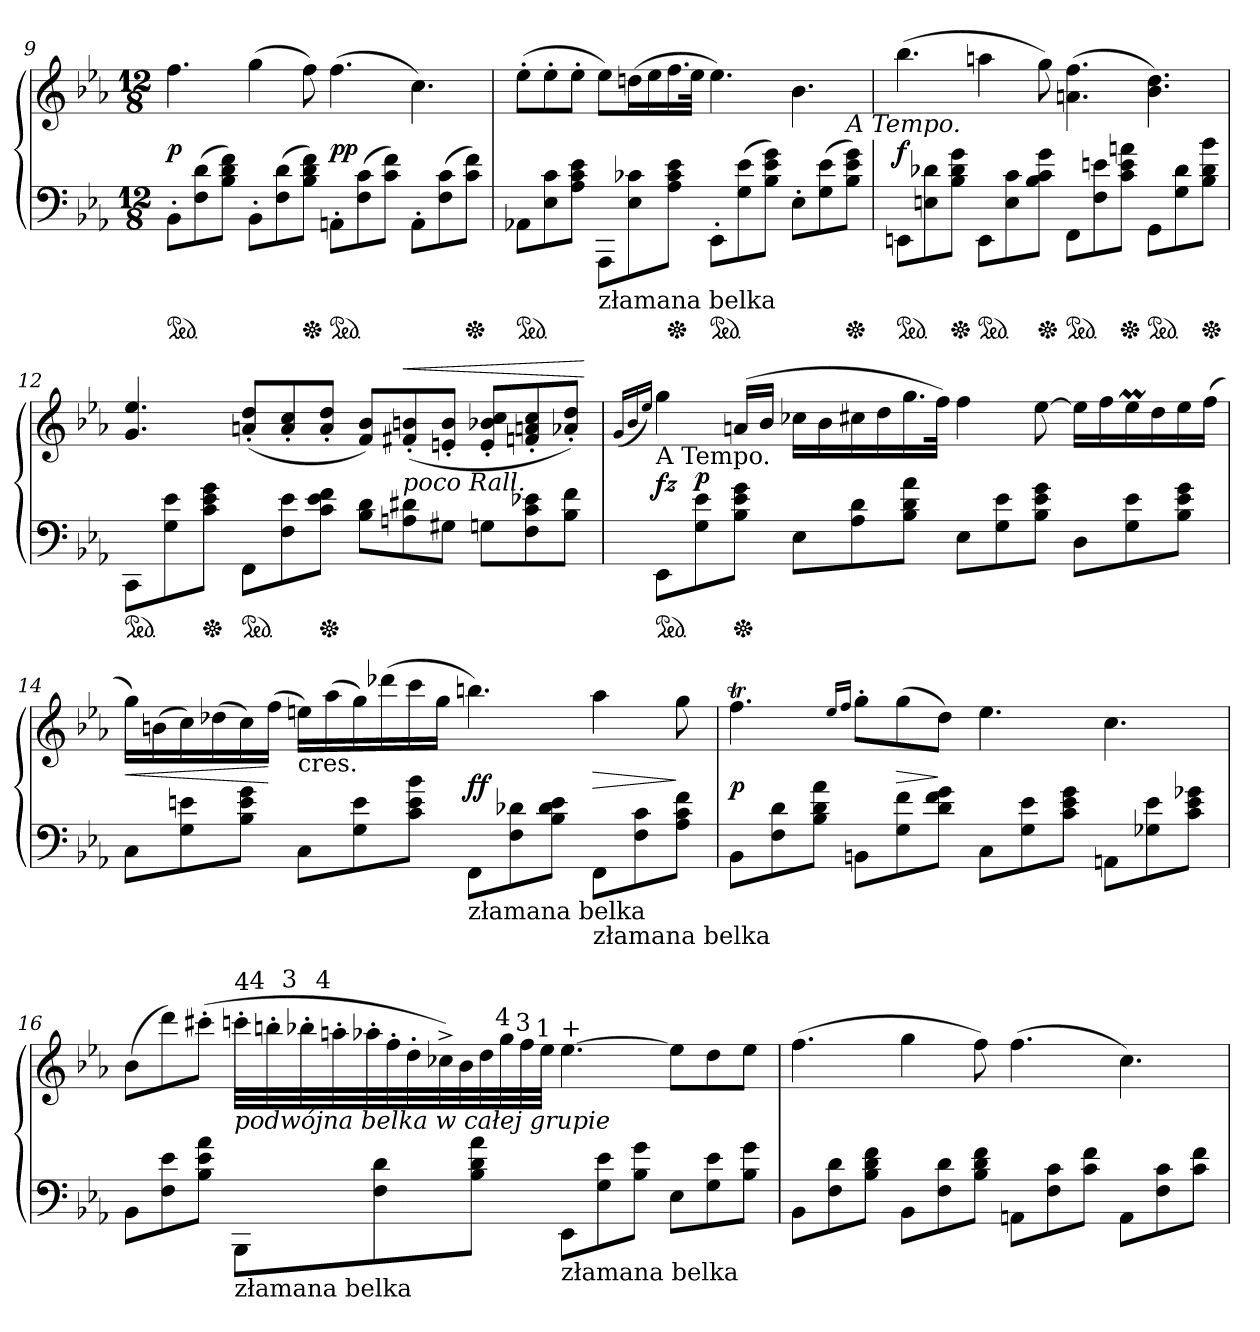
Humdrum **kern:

**kern	**kern	**dynam
*part1	*part1	*part1
*staff2	*staff1	*staff1/2
*clefF4	*clefG2	*
*k[b-e-a-]	*k[b-e-a-]	*
*M12/8	*M12/8	*
*ped	*	*
=9	=9	=9
8BB-'L	4.ff	p
(8F 8d	.	.
8B- 8d 8fJ)	.	.
8BB-'L	(4gg	.
(8F 8d	.	.
*Xped	*	*
8B- 8d 8fJ)	8ff)	.
*ped	*	*
8AAn'L	(4.ff	pp
(8F 8c	.	.
8c 8fJ)	.	.
8AA'L	4.cc)	.
(8F 8c	.	.
*Xped	*	*
8c 8fJ)	.	.
=10	=10	=10
!	!LO:TX:b:t=poco ritard.	!
*	*^	*
*ped	*	*	*
8AA-XL	(8ee-'L	1ryy	.
8E- 8c	8ee-'	.	.
8A- 8c 8e-J	8ee-'J	.	.
!LO:TX:b:t=złamana belka	!	!	!
8AAA-\L	8ee-L)	.	.
8E- 8c-X	(16ddnL	.	.
.	16ee-	.	.
*Xped	*	*	*
8A- 8c- 8e-J	16.ff	.	.
.	32ee-JJk	.	.
!LO:TX:b:t=złamana belka	!	!	!
*ped	*	*	*
8EE-'<L	4.ee-)	.	.
(8G 8e-	.	.	.
8B- 8e- 8gJ)	.	4.ryy	.
8E-'L	4.b-	.	.
(8G 8e-	.	.	.
!	!	!LO:TX:b:i:t=A Tempo.	!
*Xped	*	*	*
8B- 8e- 8gJ)	.	8ryy	.
=11	=11	=11	=11
!LO:TX:b:t=złamana belka	!	!	!
*	*v	*v	*
*ped	*	*
8EEnL	(>4.bb-	f
8En 8d-X	.	.
*Xped	*	*
8B- 8d- 8gJ	.	.
!LO:TX:b:t=złamana belka	!	!
*ped	*	*
8EEL	4aan	.
8E 8c	.	.
*Xped	*	*
8B- 8c 8gJ	8gg)	.
!LO:TX:b:t=złamana belka	!	!
*ped	*	*
8FFL	(>4.an 4.ff	.
8F 8en	.	.
*Xped	*	*
8c 8e 8anJ	.	.
!LO:TX:b:t=złamana belka	!	!
*ped	*	*
8GGL	4.b- 4.dd)	.
8G 8d-	.	.
*Xped	*	*
8B- 8d- 8b-J	.	.
=12	=12	=12
!LO:TX:b:t=złamana belka	!	!
*ped	*	*
8CCL	4.g/ 4.ee-/	.
8G 8e-	.	.
*Xped	*	*
8c 8e- 8gJ	.	.
!LO:TX:b:t=złamana belka	!	!
*ped	*	*
8FFL	(8an'/ 8dd'/L	.
8F 8e-	8a' 8cc'	.
*Xped	*	*
8c 8e- 8fJ	8a' 8dd'J	.
8B- 8dL	8f 8b-L)	.
!	!LO:TX:b:i:t=poco Rall.	!
!	!	!LO:HP:a
8An 8d#X	(8f#X' 8bn'	<
8G#XJ	8en' 8b'J	.
8GnL	8e' 8b-X' 8cc'L	.
8F 8c 8e-X	8fn' 8an' 8cc'	.
8B- 8fJ	8a-X' 8dd'J)	.
.	.	[
=13	=13	=13
.	(<16qqg/LL	.
.	16qqb-/	.
.	16qqee-/JJ)	.
*	*^	*
!	!LO:TX:b:t=A Tempo.	!	!
!LO:TX:b:t=złamana belka	!	!	!
*ped	*	*	*
8EE-L	4gg	8ryy	fz
8G 8e-	.	1ryy	p
*Xped	*	*	*
8B- 8e- 8gJ	(16an/LL	.	.
.	16b-JJ	.	.
8E-L	16cc-XLL	.	.
.	16b-	.	.
8A- 8d	16cc#X	.	.
.	16dd	.	.
8B- 8d 8a-J	16.gg	.	.
.	32ffJJk)	.	.
8E-L	4ff	.	.
8G 8e-	.	.	.
8B- 8e- 8gJ	[8ee-	.	.
8DL	16ee-LL]	4.ryy	.
.	16ff	.	.
8G 8e-	16ee-M	.	.
.	16dd	.	.
8B- 8e- 8gJ	16ee-	.	.
.	(>16ffJJ	.	.
*	*v	*v	*
=14	=14	=14
8CL	16ggLL)	<
.	(>16bn	.
8G 8en	16cc)	.
.	(16dd-X	.
8B- 8e 8gJ	16cc)	.
.	(16ffJJ	[
!	!LO:TX:b:t=cres.	!
8CL	16eenLL)	.
.	(16aa-	.
8G 8e	16gg)	.
.	(16ddd-X	.
8c 8e 8b-J	16ccc	.
.	16ggJJ	.
!LO:TX:b:t=złamana belka	!	!
8FFL	4.bbn)	ff
8F 8d-X	.	.
8B- 8d- 8eJ	.	.
!LO:TX:b:t=złamana belka	!	!
8FFL	4aa-	>
8F 8c	.	.
8A- 8c 8fJ	8gg	]
=15	=15	=15
8BB-L	4.ffT	p
8F 8d	.	.
8B- 8d 8a-J	.	.
.	16qqee-/LL	.
.	16qqff/JJ	.
8BBnL	8gg'L	.
8G 8f	(8gg	>
8d 8f 8gJ	8ddJ)	]
8CL	4.ee-	.
8G 8e-	.	.
8c 8e- 8gJ	.	.
8AAnL	4.cc	.
8G-X 8e-	.	.
8c 8e- 8g-XJ	.	.
=16	=16	=16
8BB-L	(8b-L	.
8F 8e-	8ddd)	.
8B- 8e- 8a-J	(8ccc#X'J	.
*	*Xtuplet	*
!	!LO:TX:b:i:t=podwójna belka w całej grupie	!
!	!LO:TX:a:t=4	!
!LO:TX:b:t=złamana belka	!	!
8BBB-L	104%3cccn'LLL	.
!	!LO:TX:a:t=4	!
.	104%3bbn'	.
!	!LO:TX:a:t=3	!
.	104%3bb-X'	.
!	!LO:TX:a:t=4	!
.	104%3aan'	.
.	104%3aa-X'	.
8F 8d	.	.
.	104%3ff'	.
.	104%3dd'	.
.	104%3cc-X^>)	.
.	104%3b-	.
8B- 8d 8a-J	.	.
.	104%3dd	.
!	!LO:TX:a:t=4	!
.	104%3gg	.
!	!LO:TX:a:t=3	!
.	104%3ff	.
!	!LO:TX:a:t=1	!
.	104%3ee-JJJ	.
!	!LO:TX:a:t=+	!
!LO:TX:b:t=złamana belka	!	!
8EE-L	[4.ee-	.
8G 8e-	.	.
8B- 8gJ	.	.
8E-L	8ee-L]	.
8G 8e-	8dd	.
8B- 8gJ	8ee-J	.
=17	=17	=17
8BB-L	(4.ff	.
8F 8d	.	.
8B- 8d 8fJ	.	.
8BB-L	4gg	.
8F 8d	.	.
8B- 8d 8fJ	8ff)	.
8AAnL	(4.ff	.
8F 8c	.	.
8c 8fJ	.	.
8AAL	4.cc)	.
8F 8c	.	.
8c 8fJ	.	.
=	=	=
*-	*-	*-
